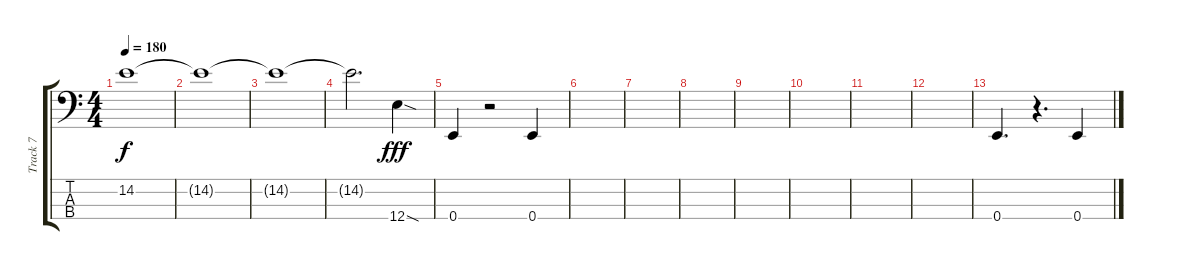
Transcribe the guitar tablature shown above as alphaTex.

\track ("Track 7" "Track 7") {instrument electricbassfinger}
\staff {score tabs}
\tuning (G2 D2 A1 E1) {hide}
\ts (4 4)
\tempo 180
\clef f4
\ks c
14.2.1{dy f} |
14.2{t}.1 |
14.2{t}.1 |
14.2{t}.2{d} 12.4{sod}.4{dy fff} |
0.4.4 r.2 0.4.4 |
|
|
|
|
|
|
|
0.4.4{d} r.4{d} 0.4.4
